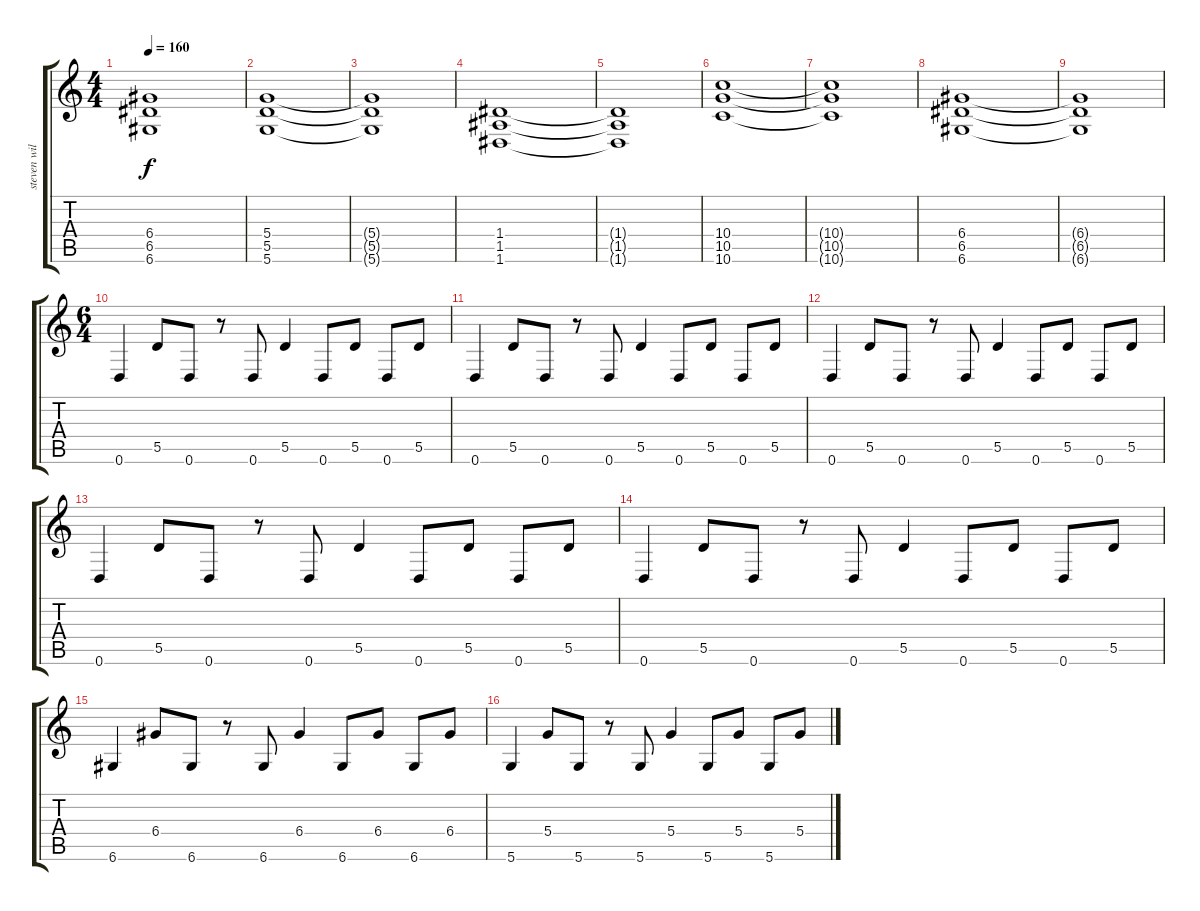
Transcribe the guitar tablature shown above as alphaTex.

\track ("steven wilson ( guitar 3 )" "steven wil") {instrument distortionguitar}
\staff {score tabs}
\tuning (E4 B3 G3 D3 A2 D2) {hide}
\ts (4 4)
\tempo 160
\clef g2
\ks c
(6.4{t} 6.5{t} 6.6{t}).1{dy f} |
(5.4 5.5 5.6).1{instrument distortionguitar} |
(5.4{t} 5.5{t} 5.6{t}).1 |
(1.4 1.5 1.6).1 |
(1.4{t} 1.5{t} 1.6{t}).1 |
(10.4 10.5 10.6).1 |
(10.4{t} 10.5{t} 10.6{t}).1 |
(6.4 6.5 6.6).1 |
(6.4{t} 6.5{t} 6.6{t}).1 |
\ts (6 4)
0.6.4{volume 13} 5.5.8 0.6.8 r.8 0.6.8 5.5.4 0.6.8 5.5.8 0.6.8 5.5.8 |
0.6.4 5.5.8 0.6.8 r.8 0.6.8 5.5.4 0.6.8 5.5.8 0.6.8 5.5.8 |
0.6.4 5.5.8 0.6.8 r.8 0.6.8 5.5.4 0.6.8 5.5.8 0.6.8 5.5.8 |
0.6.4 5.5.8 0.6.8 r.8 0.6.8 5.5.4 0.6.8 5.5.8 0.6.8 5.5.8 |
0.6.4 5.5.8 0.6.8 r.8 0.6.8 5.5.4 0.6.8 5.5.8 0.6.8 5.5.8 |
6.6.4 6.4.8 6.6.8 r.8 6.6.8 6.4.4 6.6.8 6.4.8 6.6.8 6.4.8 |
5.6.4 5.4.8 5.6.8 r.8 5.6.8 5.4.4 5.6.8 5.4.8 5.6.8 5.4.8
